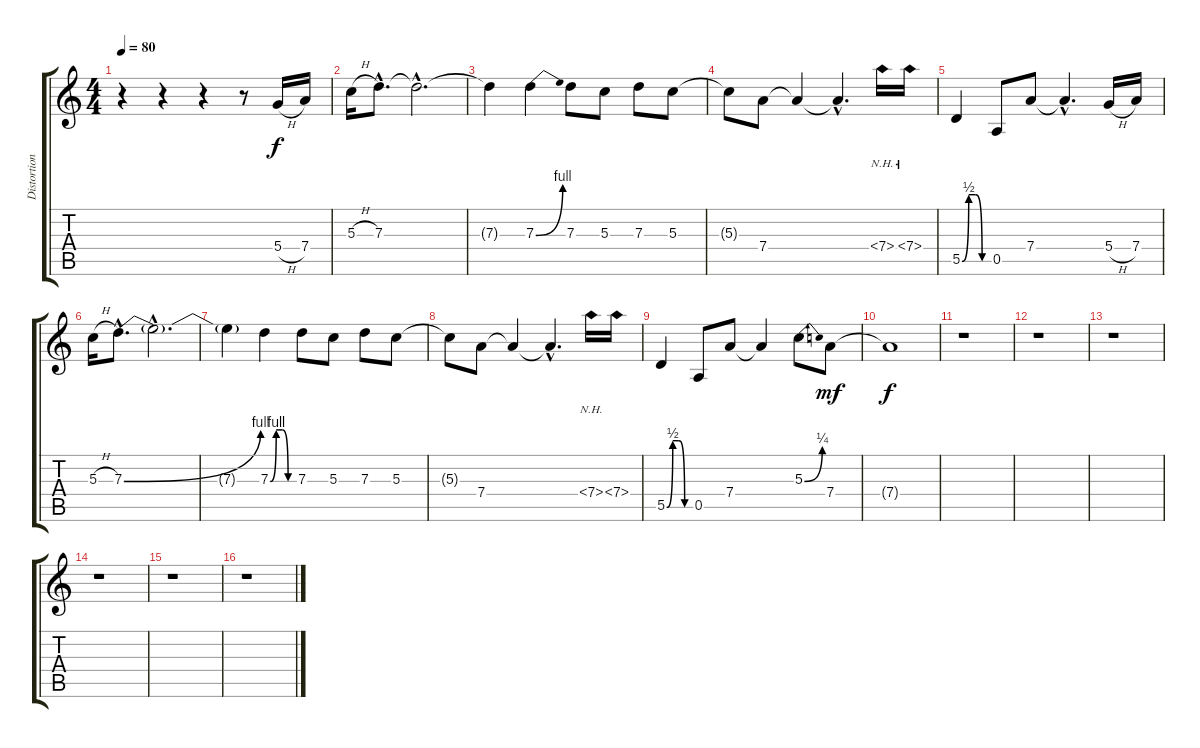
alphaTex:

\track ("Distortion Guitar" "Distortion") {instrument distortionguitar}
\staff {score tabs}
\tuning (E4 B3 G3 D3 A2 E2) {hide}
\ts (4 4)
\section ("" "")
\tempo 80
\clef g2
\ks c
r.4{dy f instrument distortionguitar} r.4 r.4 r.8 5.4{h}.16 7.4.16 |
5.3{h}.16 7.3{hac}.8{d} 7.3{hac t}.2{d} |
7.3{t}.4 7.3{be (bend 0 0 60 4)}.4 7.3.8 5.3.8 7.3.8 5.3.8 |
5.3{t}.8 7.4.8 7.4{t}.4 7.4{hac t}.4{d} 7.4{nh}.16 7.4{nh}.16 |
5.5{be (custom 0 0 15 2 30 2 45 0 60 0)}.4 0.5.8 7.4.8 7.4{hac t}.4{d} 5.4{h}.16 7.4.16 |
5.3{h}.16 7.3{be (bend 0 0 60 4) hac}.8{d} 7.3{hac t}.2{d} |
7.3{t}.4 7.3{be (custom 0 0 15 4 30 4 45 0 60 0)}.4 7.3.8 5.3.8 7.3.8 5.3.8 |
5.3{t}.8 7.4.8 7.4{t}.4 7.4{hac t}.4{d} 7.4{nh}.16 7.4{nh}.16 |
5.5{be (custom 0 0 15 2 30 2 45 0 60 0)}.4 0.5.8 7.4.8 7.4{t}.4 5.3{be (bend 0 0 60 1)}.8 7.4.8{dy mf} |
7.4{t}.1{dy f} |
r.1 |
r.1 |
r.1 |
r.1 |
r.1 |
r.1
